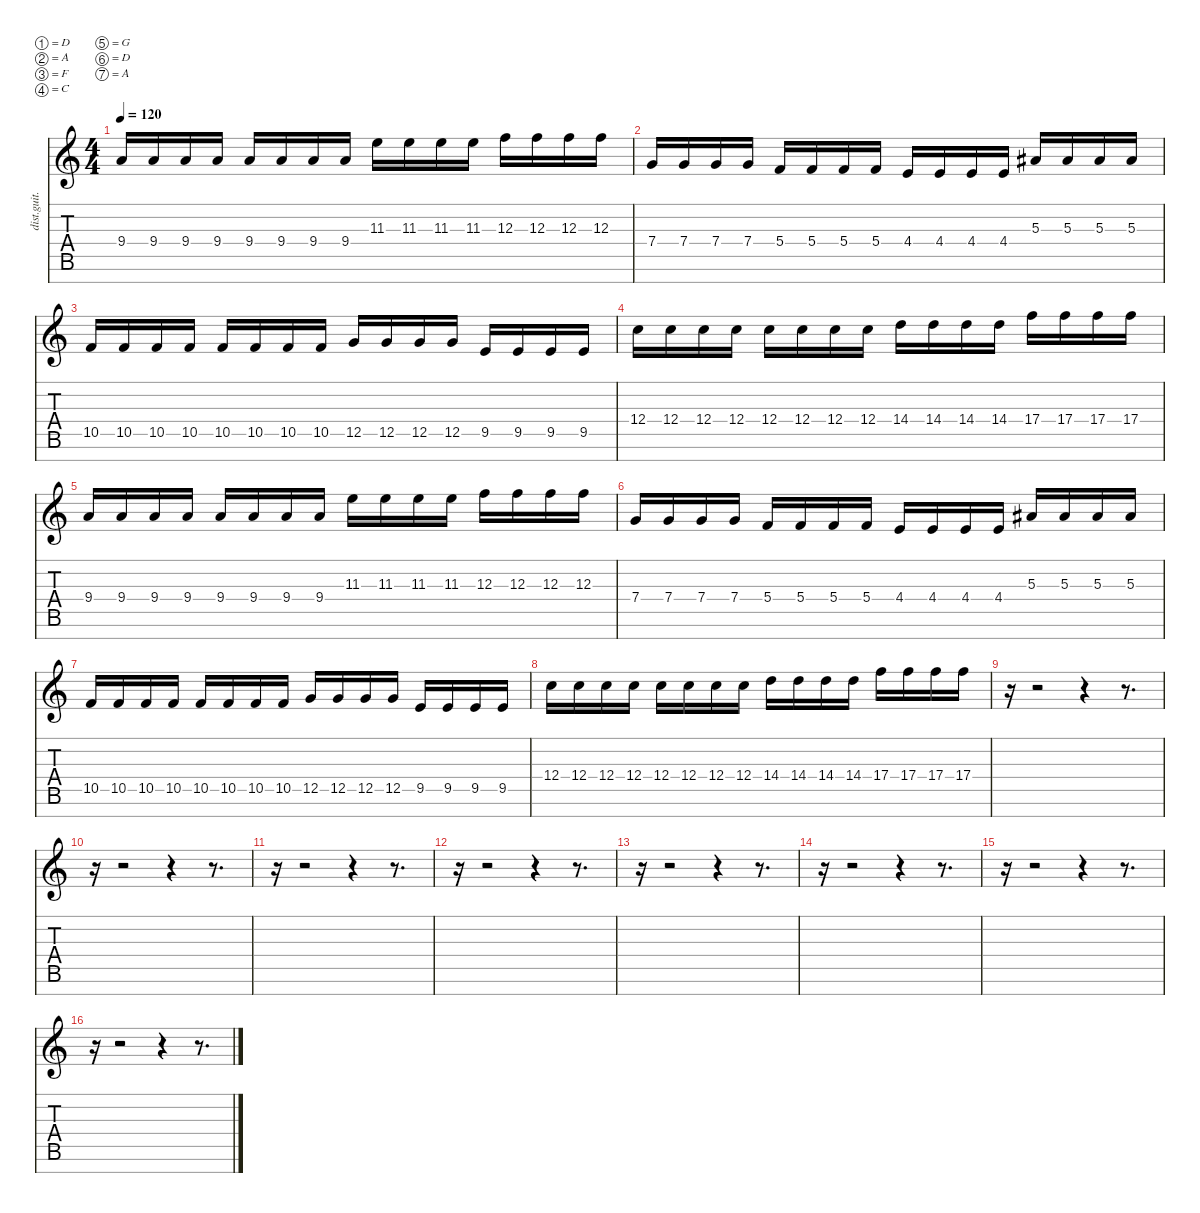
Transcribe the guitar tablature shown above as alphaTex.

\defaultSystemsLayout 4
\hideDynamics
\bracketExtendMode nobrackets
\otherSystemsTrackNameOrientation horizontal
\track ("Guitar 2" "dist.guit.") {instrument distortionguitar}
\staff {score tabs}
\tuning (D4 A3 F3 C3 G2 D2 A1)
\ts (4 4)
\tempo 120
\clef g2
\ks c
9.4.16{dy f beam Up} 9.4.16{beam Up} 9.4.16{beam Up} 9.4.16{beam Up} 9.4.16{beam Up} 9.4.16{beam Up} 9.4.16{beam Up} 9.4.16{beam Up} 11.3.16{beam Down} 11.3.16{beam Down} 11.3.16{beam Down} 11.3.16{beam Down} 12.3.16{beam Down} 12.3.16{beam Down} 12.3.16{beam Down} 12.3.16{beam Down} |
7.4.16{beam Up} 7.4.16{beam Up} 7.4.16{beam Up} 7.4.16{beam Up} 5.4.16{beam Up} 5.4.16{beam Up} 5.4.16{beam Up} 5.4.16{beam Up} 4.4.16{beam Up} 4.4.16{beam Up} 4.4.16{beam Up} 4.4.16{beam Up} 5.3{acc #}.16{beam Up} 5.3{acc #}.16{beam Up} 5.3{acc #}.16{beam Up} 5.3{acc #}.16{beam Up} |
10.5.16{beam Up} 10.5.16{beam Up} 10.5.16{beam Up} 10.5.16{beam Up} 10.5.16{beam Up} 10.5.16{beam Up} 10.5.16{beam Up} 10.5.16{beam Up} 12.5.16{beam Up} 12.5.16{beam Up} 12.5.16{beam Up} 12.5.16{beam Up} 9.5.16{beam Up} 9.5.16{beam Up} 9.5.16{beam Up} 9.5.16{beam Up} |
12.4.16{beam Down} 12.4.16{beam Down} 12.4.16{beam Down} 12.4.16{beam Down} 12.4.16{beam Down} 12.4.16{beam Down} 12.4.16{beam Down} 12.4.16{beam Down} 14.4.16{beam Down} 14.4.16{beam Down} 14.4.16{beam Down} 14.4.16{beam Down} 17.4.16{beam Down} 17.4.16{beam Down} 17.4.16{beam Down} 17.4.16{beam Down} |
9.4.16{beam Up} 9.4.16{beam Up} 9.4.16{beam Up} 9.4.16{beam Up} 9.4.16{beam Up} 9.4.16{beam Up} 9.4.16{beam Up} 9.4.16{beam Up} 11.3.16{beam Down} 11.3.16{beam Down} 11.3.16{beam Down} 11.3.16{beam Down} 12.3.16{beam Down} 12.3.16{beam Down} 12.3.16{beam Down} 12.3.16{beam Down} |
7.4.16{beam Up} 7.4.16{beam Up} 7.4.16{beam Up} 7.4.16{beam Up} 5.4.16{beam Up} 5.4.16{beam Up} 5.4.16{beam Up} 5.4.16{beam Up} 4.4.16{beam Up} 4.4.16{beam Up} 4.4.16{beam Up} 4.4.16{beam Up} 5.3{acc #}.16{beam Up} 5.3{acc #}.16{beam Up} 5.3{acc #}.16{beam Up} 5.3{acc #}.16{beam Up} |
10.5.16{beam Up} 10.5.16{beam Up} 10.5.16{beam Up} 10.5.16{beam Up} 10.5.16{beam Up} 10.5.16{beam Up} 10.5.16{beam Up} 10.5.16{beam Up} 12.5.16{beam Up} 12.5.16{beam Up} 12.5.16{beam Up} 12.5.16{beam Up} 9.5.16{beam Up} 9.5.16{beam Up} 9.5.16{beam Up} 9.5.16{beam Up} |
12.4.16{beam Down} 12.4.16{beam Down} 12.4.16{beam Down} 12.4.16{beam Down} 12.4.16{beam Down} 12.4.16{beam Down} 12.4.16{beam Down} 12.4.16{beam Down} 14.4.16{beam Down} 14.4.16{beam Down} 14.4.16{beam Down} 14.4.16{beam Down} 17.4.16{beam Down} 17.4.16{beam Down} 17.4.16{beam Down} 17.4.16{beam Down} |
r.16{beam Down} r.2{beam Down} r.4{beam Down} r.8{d beam Down} |
r.16{beam Down} r.2{beam Down} r.4{beam Down} r.8{d beam Down} |
r.16{beam Down} r.2{beam Down} r.4{beam Down} r.8{d beam Down} |
r.16{beam Down} r.2{beam Down} r.4{beam Down} r.8{d beam Down} |
r.16{beam Down} r.2{beam Down} r.4{beam Down} r.8{d beam Down} |
r.16{beam Down} r.2{beam Down} r.4{beam Down} r.8{d beam Down} |
r.16{beam Down} r.2{beam Down} r.4{beam Down} r.8{d beam Down} |
r.16{beam Down} r.2{beam Down} r.4{beam Down} r.8{d beam Down}
